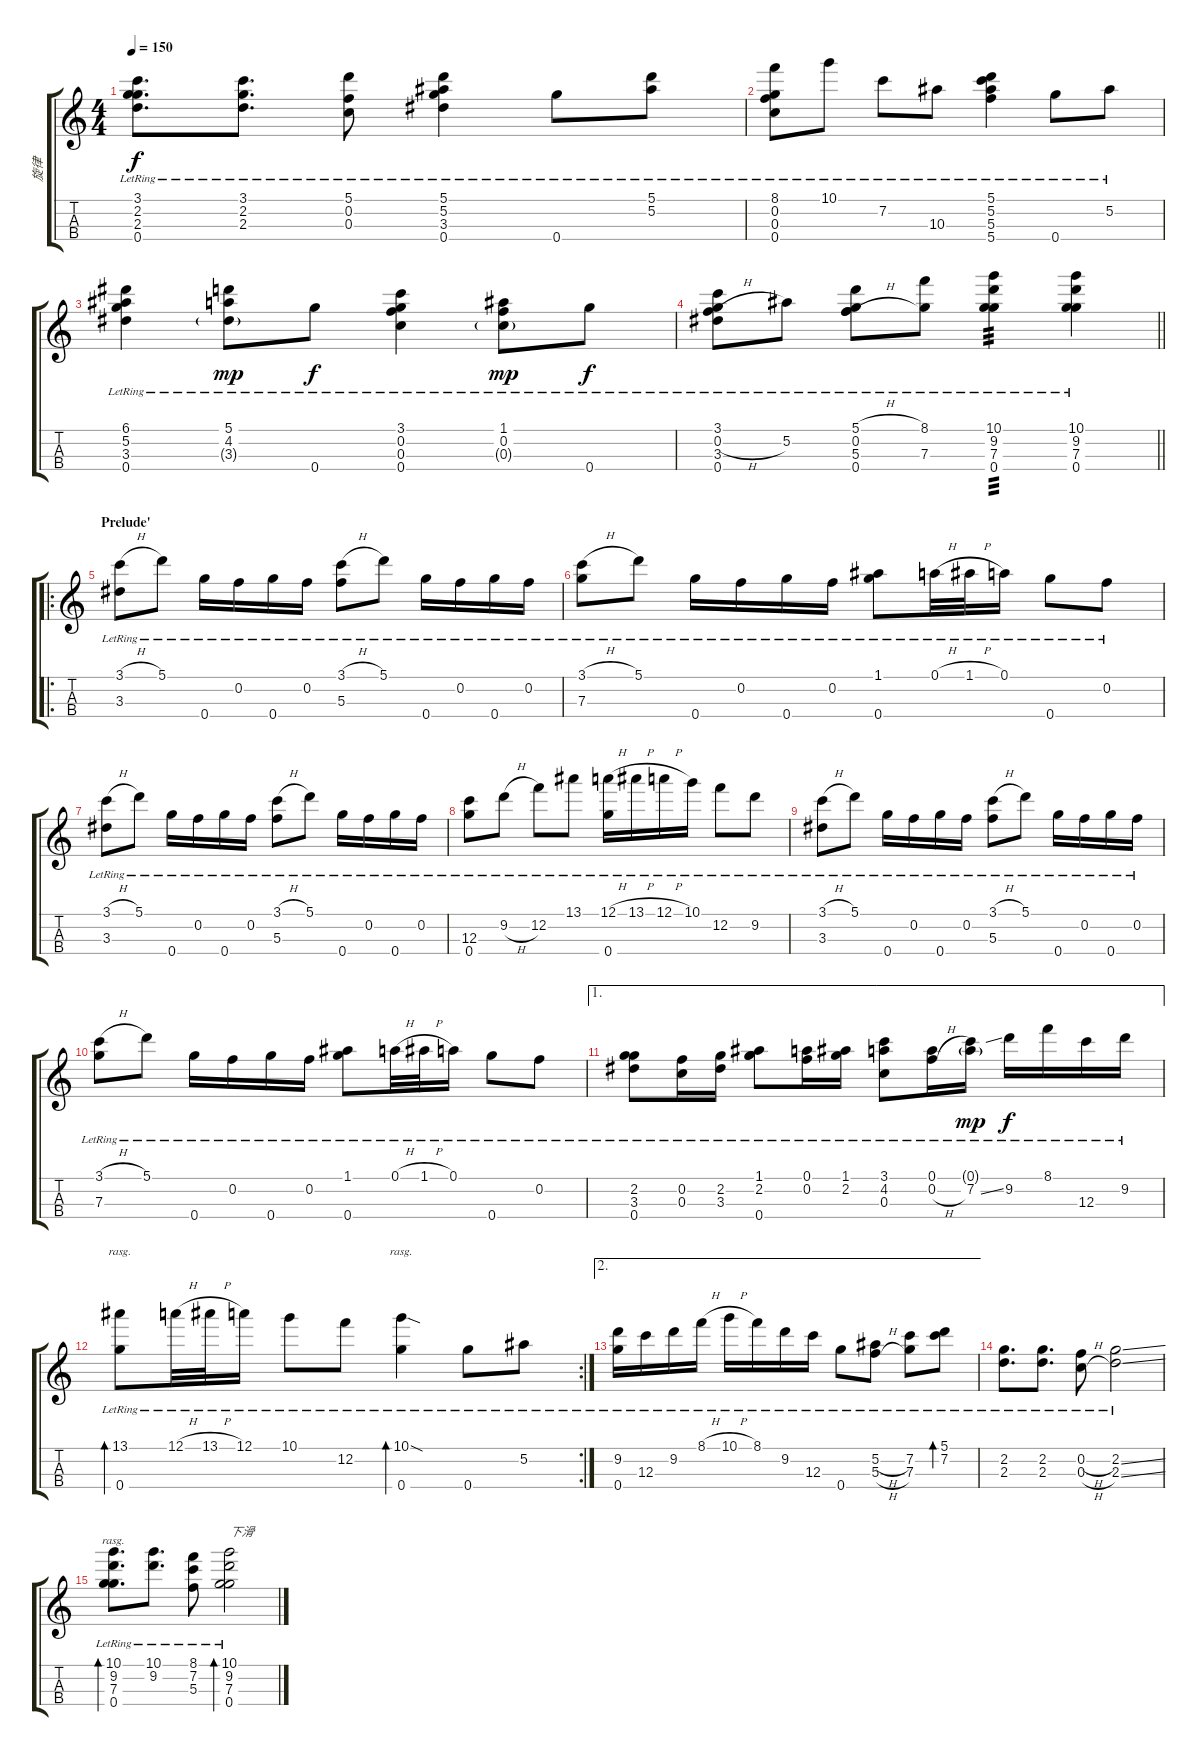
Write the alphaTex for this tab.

\track ("旋律" "旋律") {instrument acousticguitarsteel}
\staff {score tabs}
\tuning (A4 F4 C4 G4) {hide}
\ts (4 4)
\tempo 150
\clef g2
\ks c
(3.1{lr} 2.2{lr} 2.3{lr} 0.4{lr}).8{d dy f} (3.1{lr} 2.2{lr} 2.3{lr}).8{d} (5.1{lr} 0.2{lr} 0.3{lr}).8 (5.1{lr} 5.2{lr} 3.3{lr} 0.4{lr}).4 0.4{lr}.8 (5.1{lr} 5.2{lr}).8 |
(8.1{lr} 0.2{lr} 0.3{lr} 0.4{lr}).8 10.1{lr}.8 7.2{lr}.8 10.3{lr}.8 (5.1{lr} 5.2{lr} 5.3{lr} 5.4{lr}).4 0.4{lr}.8 5.2{lr}.8 |
(6.1{lr} 5.2{lr} 3.3{lr} 0.4{lr}).4 (5.1{lr} 4.2{lr} 3.3{g lr}).8{dy mp} 0.4{lr}.8{dy f} (3.1{lr} 0.2{lr} 0.3{lr} 0.4{lr}).4 (1.1{lr} 0.2{lr} 0.3{g lr}).8{dy mp} 0.4{lr}.8{dy f} |
\barLineRight lightlight
(3.1{lr} 0.2{h lr} 3.3{lr} 0.4{lr}).8 5.2{lr}.8 (5.1{h lr} 0.2{lr} 5.3{h lr} 0.4{lr}).8 (8.1{lr} 7.3{lr}).8 (10.1{lr} 9.2{lr} 7.3{lr} 0.4{lr}).4{tp 3} (10.1{lr} 9.2{lr} 7.3{lr} 0.4{lr}).4 |
\ro
\section ("" "Prelude'")
(3.1{h lr} 3.3{lr}).8 5.1{lr}.8 0.4{lr}.16 0.2{lr}.16 0.4{lr}.16 0.2{lr}.16 (3.1{h lr} 5.3{lr}).8 5.1{lr}.8 0.4{lr}.16 0.2{lr}.16 0.4{lr}.16 0.2{lr}.16 |
(3.1{h lr} 7.3{lr}).8 5.1{lr}.8 0.4{lr}.16 0.2{lr}.16 0.4{lr}.16 0.2{lr}.16 (1.1{lr} 0.4{lr}).8 0.1{h lr}.32 1.1{h lr}.32 0.1{lr}.16 0.4{lr}.8 0.2{lr}.8 |
(3.1{h lr} 3.3{lr}).8 5.1{lr}.8 0.4{lr}.16 0.2{lr}.16 0.4{lr}.16 0.2{lr}.16 (3.1{h lr} 5.3{lr}).8 5.1{lr}.8 0.4{lr}.16 0.2{lr}.16 0.4{lr}.16 0.2{lr}.16 |
(12.3{lr} 0.4{lr}).8 9.2{h lr}.8 12.2{lr}.8 13.1{lr}.8 (12.1{h lr} 0.4{lr}).16 13.1{h lr}.16 12.1{h lr}.16 10.1{lr}.16 12.2{lr}.8 9.2{lr}.8 |
(3.1{h lr} 3.3{lr}).8 5.1{lr}.8 0.4{lr}.16 0.2{lr}.16 0.4{lr}.16 0.2{lr}.16 (3.1{h lr} 5.3{lr}).8 5.1{lr}.8 0.4{lr}.16 0.2{lr}.16 0.4{lr}.16 0.2{lr}.16 |
(3.1{h lr} 7.3{lr}).8 5.1{lr}.8 0.4{lr}.16 0.2{lr}.16 0.4{lr}.16 0.2{lr}.16 (1.1{lr} 0.4{lr}).8 0.1{h lr}.32 1.1{h lr}.32 0.1{lr}.16 0.4{lr}.8 0.2{lr}.8 |
\ae 1
(2.2{lr} 3.3{lr} 0.4{lr}).8 (0.2{lr} 0.3{lr}).16 (2.2{lr} 3.3{lr}).16 (1.1{lr} 2.2{lr} 0.4{lr}).8 (0.1{lr} 0.2{lr}).16 (1.1{lr} 2.2{lr}).16 (3.1{lr} 4.2{lr} 0.3{lr}).8 (0.1{lr} 0.2{h lr}).16 (0.1{g lr} 7.2{ss lr}).16{dy mp} 9.2{lr}.16{dy f} 8.1{lr}.16 12.3{lr}.16 9.2{lr}.16 |
\rc 2
(13.1{lr} 0.4{lr}).8{bd 60 rasg ii} 12.1{h lr}.32 13.1{h lr}.32 12.1{lr}.16 10.1{lr}.8 12.2{lr}.8 (10.1{sod lr} 0.4{lr}).4{bd 120 rasg ii} 0.4{lr}.8 5.2{lr}.8 |
\ae 2
(9.2{lr} 0.4{lr}).16 12.3{lr}.16 9.2{lr}.16 8.1{h lr}.16 10.1{h lr}.16 8.1{lr}.16 9.2{lr}.16 12.3{lr}.16 0.4{lr}.8 (5.2{h lr} 5.3{h}).8 (7.2{lr} 7.3{lr}).8 (5.1{lr} 7.2).8{bd 60} |
(2.2{lr} 2.3{lr}).8{d} (2.2{lr} 2.3{lr}).8{d} (0.2{h lr} 0.3{h lr}).8 (2.2{ss lr} 2.3{ss lr}).2 |
(10.1{lr} 9.2{lr} 7.3{lr} 0.4{lr}).8{d bd 60 rasg ii} (10.1{lr} 9.2{lr}).8{d} (8.1{lr} 7.2{lr} 5.3{lr}).8 (10.1{lr} 9.2{lr} 7.3{lr} 0.4{lr}).2{bd 60 txt "下滑"}
